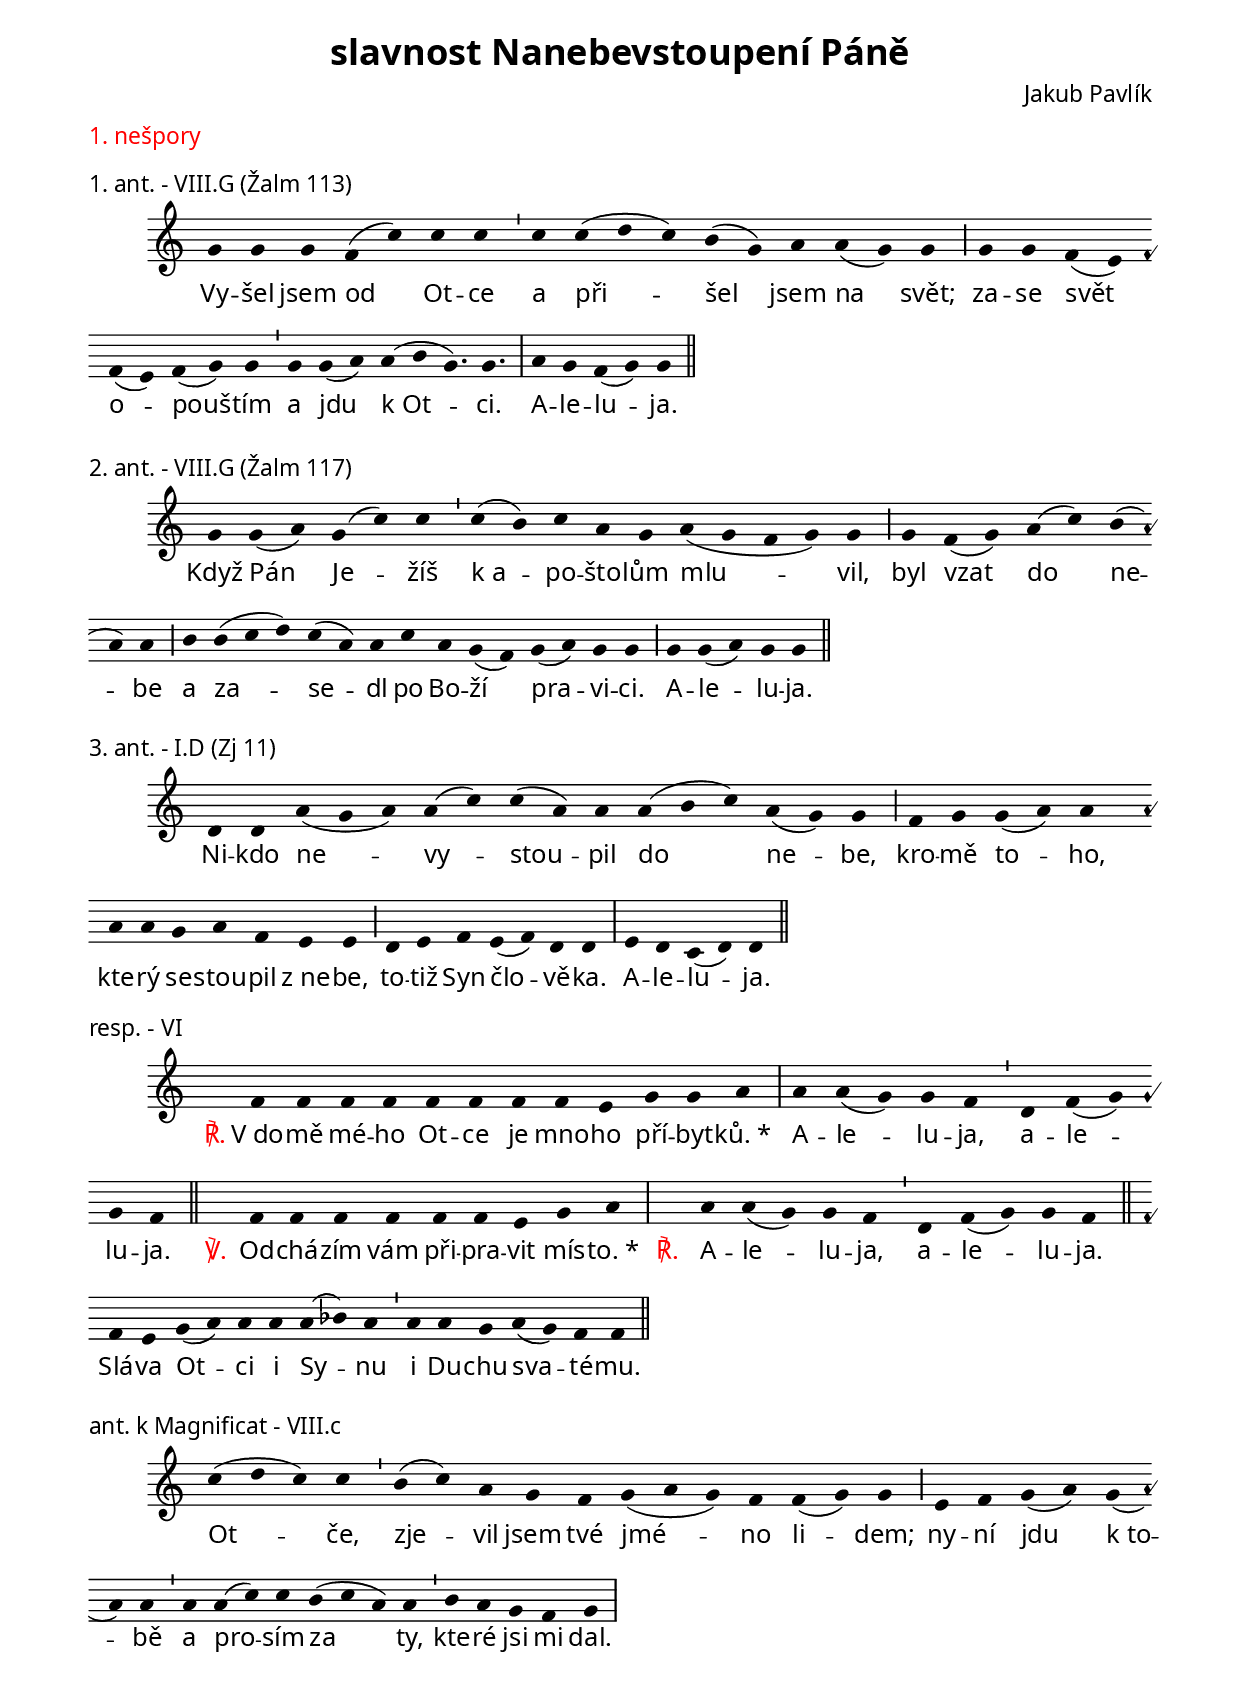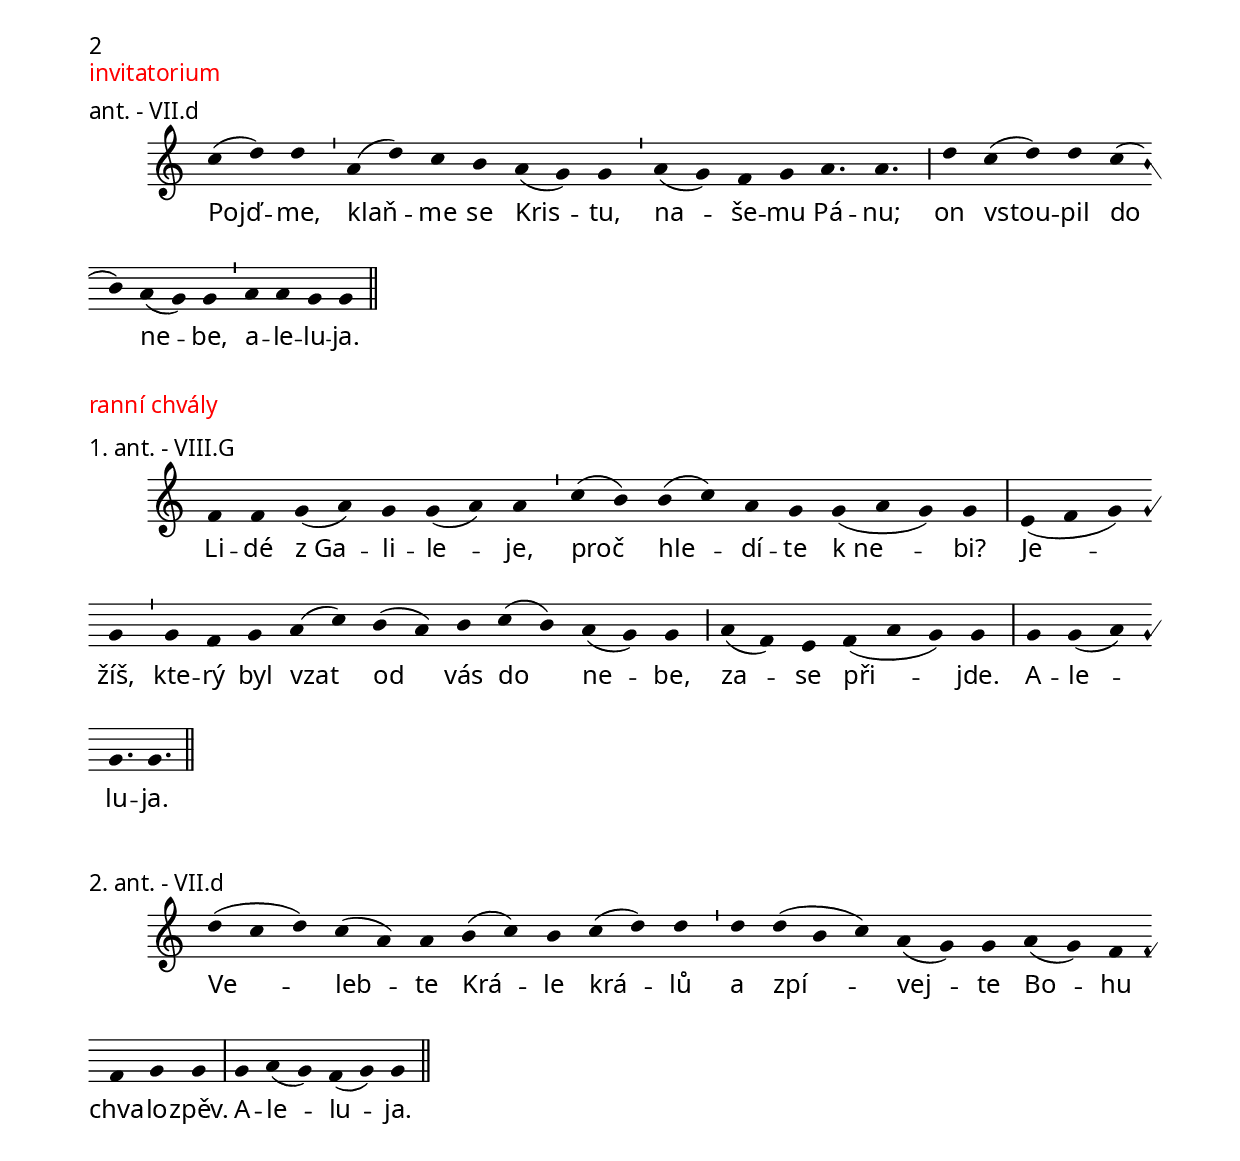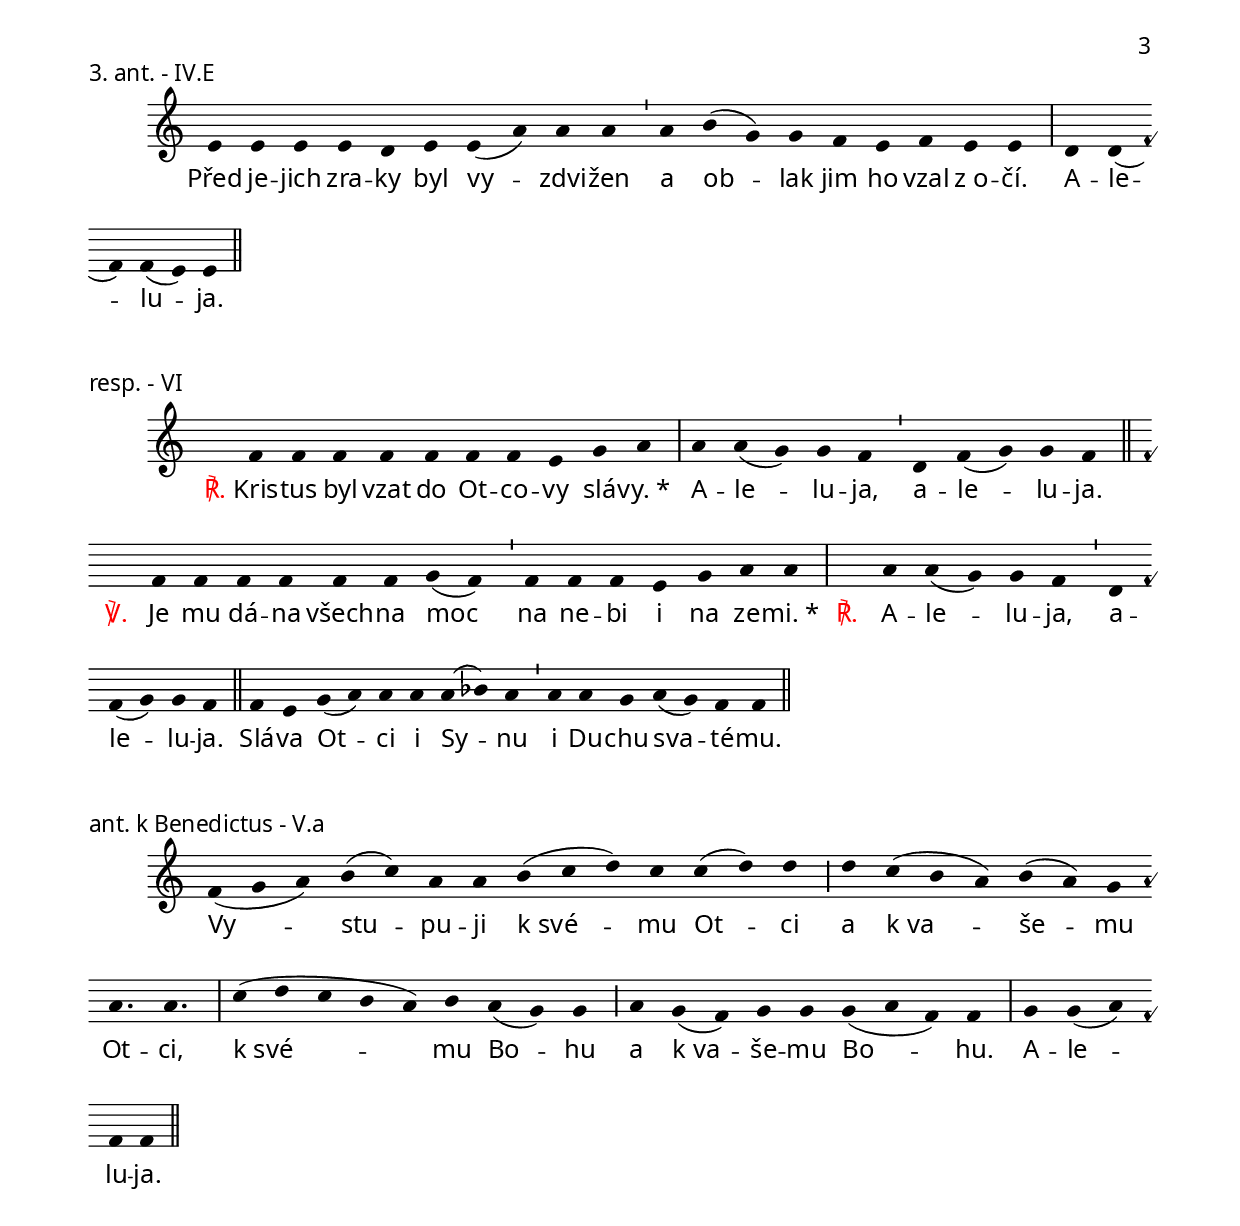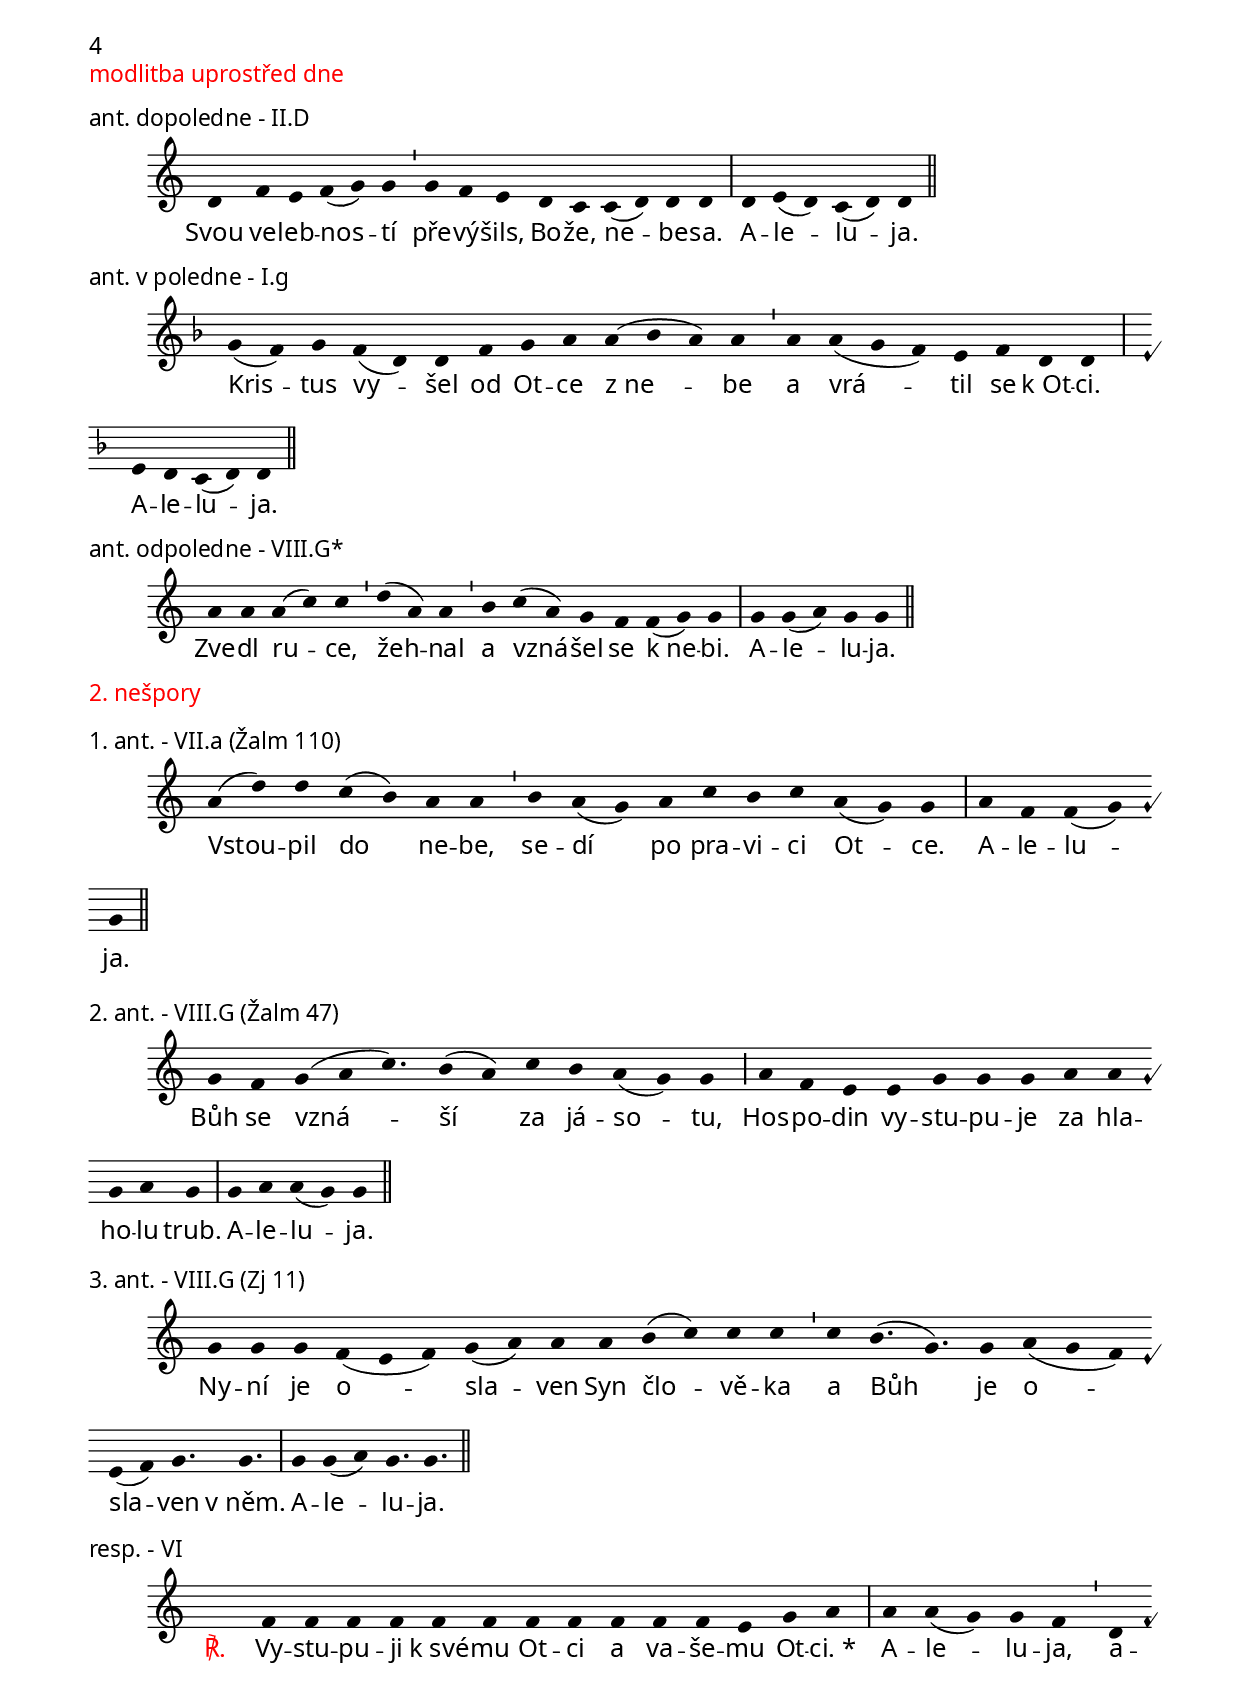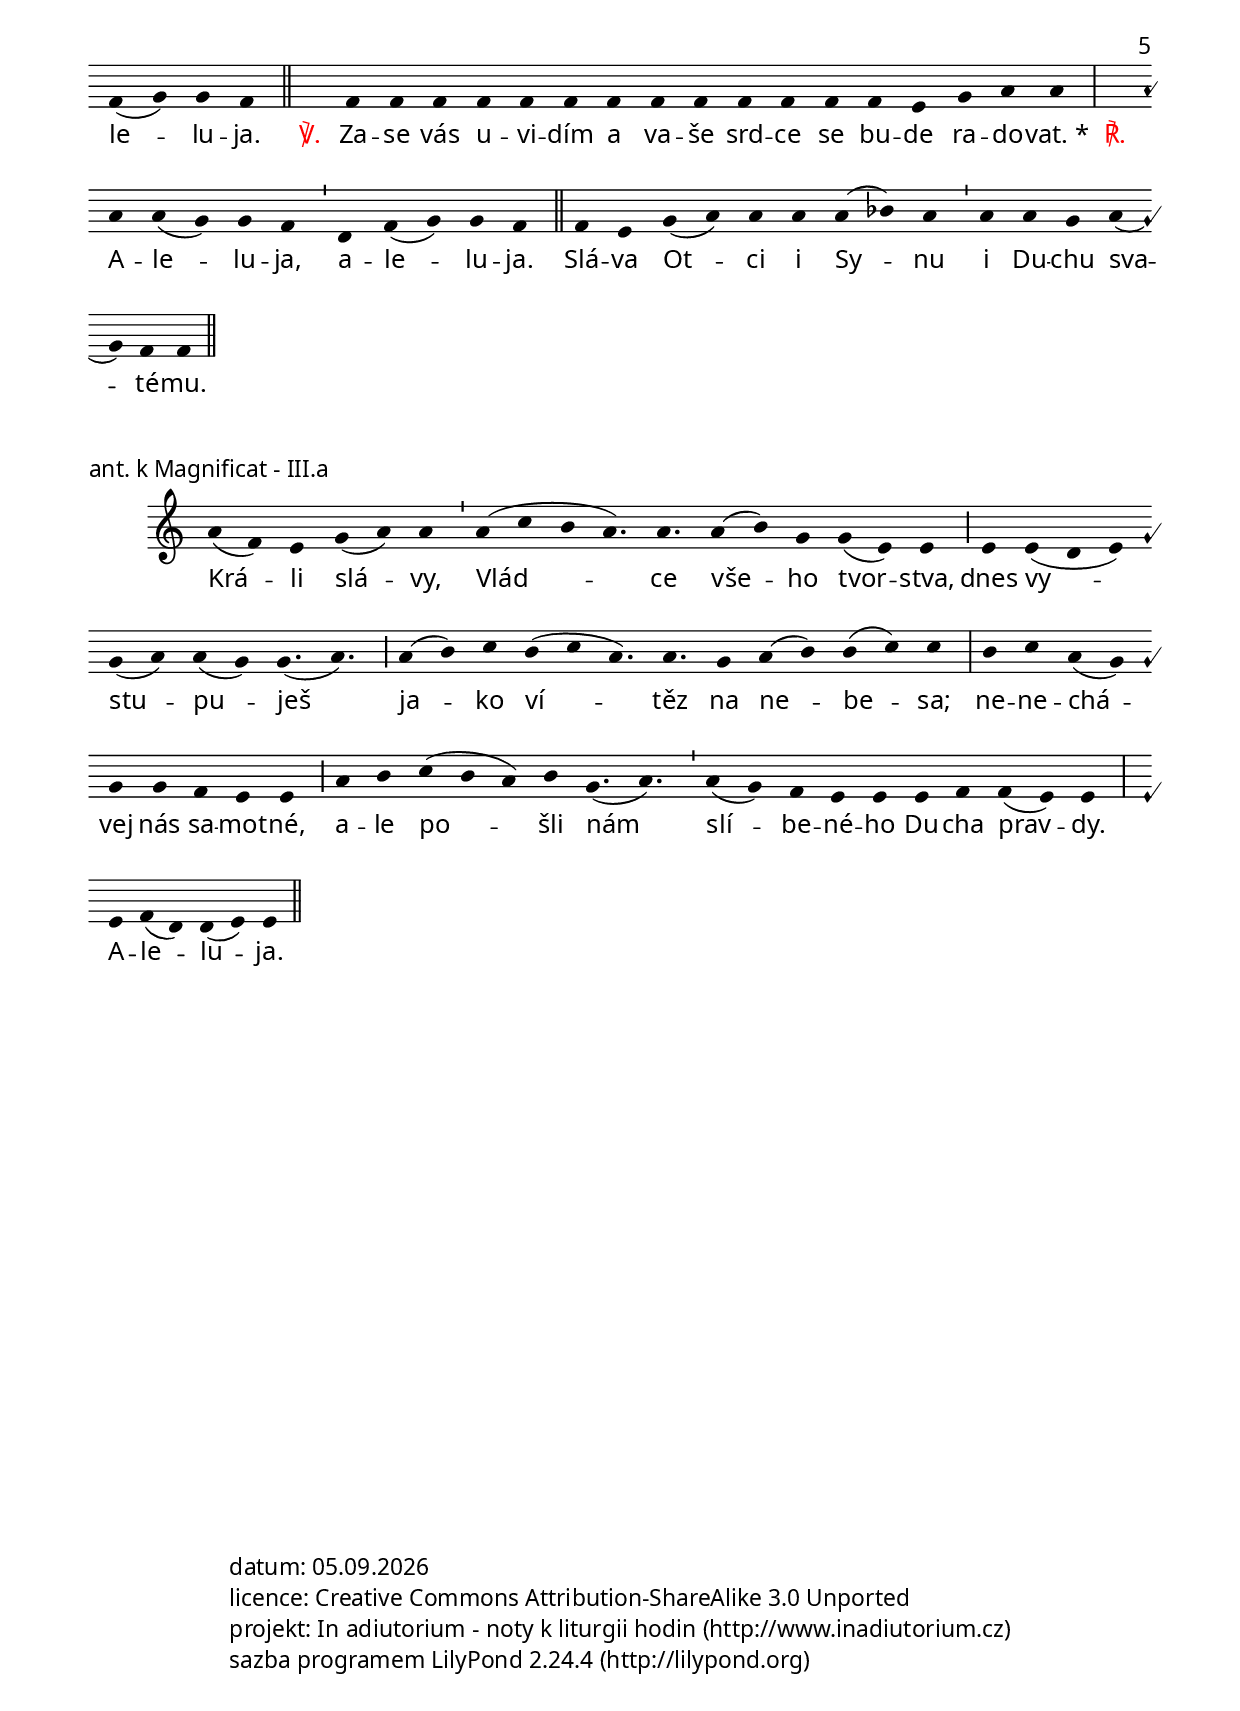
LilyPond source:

\version "2.14.2"

\header {
  title = "slavnost Nanebevstoupení Páně"
  composer = "Jakub Pavlík"
}

\include "spolecne.ly"
\include "dilyresponsorii.ly"

\markup {\nadpisHodinka {"1. nešpory"}}

\score {
  \relative c'' {
    \choralniRezim
    g4 g g f( c') c c \barMin
    c c( d c) b( g) a a( g) g \barMaior
    g g f( e) f( e) f( g) g \barMin
    g g( a) a( b g4.) g \barMax
    a4 g f( g) g \barFinalis
  }
  \addlyrics {
    Vy -- šel jsem od Ot -- ce 
    a při -- šel jsem na svět;
    za -- se svět o -- pouš -- tím a jdu k_Ot -- ci.
    A -- le -- lu -- ja.
  }
  \header {
    quid = "1. ant."
    modus = "VIII"
    differentia = "G" 
    psalmus = "Žalm 113"
    id = ""
    piece = \markup {\sestavTitulek}
  }
}

\score {
  \relative c'' {
    \choralniRezim
    g4 g( a) g( c) c \barMin c( b) c a g a( g f g) g \barMaior
    g f( g) a( c) b( a) a \barMaior
    b b( c d) c( a) a c a g( f) g( a) g g \barMaior
    g g( a) g g \barFinalis
  }
  \addlyrics {
    Když Pán Je -- žíš k_a -- po -- što -- lům mlu -- vil,
    byl vzat do ne -- be
    a za -- se -- dl po Bo -- ží pra -- vi -- ci.
    A -- le -- lu -- ja.
  }
  \header {
    quid = "2. ant."
    modus = "VIII"
    differentia = "G" 
    psalmus = "Žalm 117"
    id = ""
    piece = \markup {\sestavTitulek}
  }
}

\score {
  \relative c' {
    \choralniRezim
    d4 d a'( g a) a( c) c( a) a a( b c) a( g) g \barMaior
    f g g( a) a \bar"" a a g a f e e \barMaior
    d e f e( f) d d \barMax
    e d c( d) d \barFinalis
  }
  \addlyrics {
    Ni -- kdo ne -- vy -- stou -- pil do ne -- be,
    kro -- mě to -- ho, kte -- rý se -- stou -- pil z_ne -- be,
    to -- tiž Syn člo -- vě -- ka.
    A -- le -- lu -- ja.
  }
  \header {
    quid = "3. ant."
    modus = "I"
    differentia = "D" 
    psalmus = "Zj 11"
    id = ""
    piece = \markup {\sestavTitulek}
  }
}

\score {
  \relative c' {
    \choralniRezim
    
    % R
    \neviditelna f
    f4 f f f f f f f e g g a \barMax
    \respVIalelujaResponsum \barFinalis
    % V
    \neviditelna f
    f f f f f f e g a \barMax
    % R
    \neviditelna a
    \respVIalelujaResponsum \barFinalis
    % Slava
    \respVIalelujaDoxologie \barFinalis
  }
  \addlyrics {
    \Response V_do -- mě mé -- ho Ot -- ce je mno -- ho pří -- byt -- ků._* 
    \textRespAleluja
    \Verse Od -- chá -- zím vám při -- pra -- vit mís -- to._*
    \Response \textRespAleluja
    \textRespDoxologie
  }
  \header {
    quid = "resp."
    modus = "VI"
    id = ""
    piece = \markup {\sestavTitulekResp}
  }
}

\score {
  \relative c'' {
    \choralniRezim
    c( d c) c \barMin
    b( c) a g f g( a g) f f( g) g \barMaior
    e f g( a) g( a) a \barMin
    a a( c) c b( c a) a \barMin
    b a g f g \barMax
  }
  \addlyrics {
    Ot -- če, 
    zje -- vil jsem tvé jmé -- no li -- dem;
    ny -- ní jdu k_to -- bě
    a pro -- sím za ty, 
    kte -- ré jsi mi dal.
    A -- le -- lu -- ja.
  }
  \header {
    quid = "ant. k Magnificat"
    modus = "VIII"
    differentia = "c" 
    psalmus = ""
    id = ""
    piece = \markup {\sestavTitulekBezZalmu}
  }
}

\pageBreak % ZLOM

\markup {\nadpisHodinka {"invitatorium"}}

\score {
  \relative c'' {
    \choralniRezim
    c4( d) d \barMin a( d) c b a( g) g \barMin a( g) f g a4. a \barMaior
    d4 c( d) d c( b) a( g) g \barMin
    a a g g \barFinalis
  }
  \addlyrics {
    Pojď -- me,
    klaň -- me se Kris -- tu, na -- še -- mu Pá -- nu;
    on vstou -- pil do ne -- be, 
    a -- le -- lu -- ja.
  }
  \header {
    quid = "ant."
    modus = "VII"
    differentia = "d" 
    psalmus = ""
    piece = \markup {\sestavTitulekBezZalmu}
  }
}

\markup {\nadpisHodinka {"ranní chvály"}}

\score {
  \relative c' {
    \choralniRezim
    f4 f g( a) g g( a) a \barMin
    c( b) b( c) a g g( a g) g \barMax
    e( f g) g \barMin
    g f g a( c) b( a) b c( b) a( g) g \barMaior
    a( f) e f( a g) g \barMax
    g g( a) g4. g \barFinalis
  }
  \addlyrics {
    Li -- dé z_Ga -- li -- le -- je,
    proč hle -- dí -- te k_ne -- bi?
    Je -- žíš, 
    kte -- rý byl vzat od vás do ne -- be,
    za -- se při -- jde.
    A -- le -- lu -- ja.
  }
  \header {
    quid = "1. ant."
    modus = "VIII"
    differentia = "G" 
    psalmus = ""
    id = ""
    piece = \markup {\sestavTitulekBezZalmu}
  }
}

\score {
  \relative c'' {
    \choralniRezim
    d4( c d) c( a) a b( c) b c( d) d \barMin
    d d( b c) a( g) g a( g) f f g g \barMax
    g a( g) f( g) g \barFinalis
  }
  \addlyrics {
    Ve -- leb -- te Krá -- le krá -- lů
    a zpí -- vej -- te Bo -- hu chva -- lo -- zpěv.
    A -- le -- lu -- ja.
  }
  \header {
    quid = "2. ant."
    modus = "VII"
    differentia = "d" 
    psalmus = ""
    id = ""
    piece = \markup {\sestavTitulekBezZalmu}
  }
}

\score {
  \relative c' {
    \choralniRezim
    e4 e e e d e e( a) a a \barMin
    a b( g) g f e f e e \barMax
    d d( f) f( e) e \barFinalis
  }
  \addlyrics {
    Před je -- jich zra -- ky byl vy -- zdvi -- žen
    a ob -- lak jim ho vzal z_o -- čí.
    A -- le -- lu -- ja.
  }
  \header {
    quid = "3. ant."
    modus = "IV"
    differentia = "E" 
    psalmus = ""
    id = ""
    piece = \markup {\sestavTitulekBezZalmu}
  }
}

\score {
  \relative c' {
    \choralniRezim
    
    % R
    \neviditelna f
    f4 f f f f f f e g a \barMax
    \respVIalelujaResponsum \barFinalis
    % V
    \neviditelna f
    f f f f f f g( f) \barMin f f f e g a a \barMax
    % R
    \neviditelna a
    \respVIalelujaResponsum \barFinalis
    % Slava
    \respVIalelujaDoxologie \barFinalis
  }
  \addlyrics {
    \Response Kris -- tus byl vzat do Ot -- co -- vy slá -- vy._* \textRespAleluja
    \Verse Je mu dá -- na všech -- na moc na ne -- bi i na ze -- mi._*
    \Response \textRespAleluja
    \textRespDoxologie
  }
  \header {
    quid = "resp."
    modus = "VI"
    id = ""
    piece = \markup {\sestavTitulekResp}
  }
} 


\score {
  \relative c' {
    \choralniRezim
    f4( g a) b( c) a a b( c d) c c( d) d \barMaior
    d c( b a) b( a) g a4. a \barMax
    c4( d c b a) b a( g) g \barMaior
    a g( f) g g g( a f) f \barMax
    g g( a) f f \barFinalis
  }
  \addlyrics {
    Vy -- stu -- pu -- ji k_své -- mu Ot -- ci
    a k_va -- še -- mu Ot -- ci,
    k_své -- mu Bo -- hu
    a k_va -- še -- mu Bo -- hu.
    A -- le -- lu -- ja.
  }
  \header {
    quid = "ant. k Benedictus"
    modus = "V"
    differentia = "a" 
    psalmus = ""
    id = ""
    piece = \markup {\sestavTitulekBezZalmu}
  }
}

\pageBreak % ZLOM

\markup {\nadpisHodinka {"modlitba uprostřed dne"}}

\score {
  \relative c' {
    \choralniRezim
    d4 f e f( g) g \barMin
    g f e d c c( d) d d \barMax
    d e( d) c( d) d \barFinalis
  }
  \addlyrics {
    Svou ve -- leb -- nos -- tí 
    pře -- vý -- šils, Bo -- že, ne -- be -- sa.
    A -- le -- lu -- ja.
  }
  \header {
    quid = "ant. dopoledne"
    modus = "II"
    differentia = "D" 
    psalmus = ""
    id = ""
    piece = \markup {\sestavTitulekBezZalmu}
  }
}

\score {
  \relative c'' {
    \choralniRezim
    \key f \major
    g4( f) g f( d) d f g a a( bes a) a \barMin
    a a( g f) e f d d \barMax
    e d c( d) d \barFinalis
  }
  \addlyrics {
    Kris -- tus vy -- šel od Ot -- ce z_ne -- be
    a vrá -- til se k_Ot -- ci.
    A -- le -- lu -- ja.
  }
  \header {
    quid = "ant. v poledne"
    modus = "I"
    differentia = "g" 
    psalmus = ""
    id = ""
    piece = \markup {\sestavTitulekBezZalmu}
  }
}

\score {
  \relative c'' {
    \choralniRezim
    a4 a a( c) c \barMin
    d( a) a \barMin
    b c( a) g f f( g) g \barMax
    g g( a) g4 g \barFinalis
  }
  \addlyrics {
    Zve -- dl ru -- ce,
    žeh -- nal
    a vzná -- šel se k_ne -- bi.
    A -- le -- lu -- ja.
  }
  \header {
    quid = "ant. odpoledne"
    modus = "VIII"
    differentia = "G*" 
    psalmus = ""
    id = ""
    piece = \markup {\sestavTitulekBezZalmu}
  }
}

\markup {\nadpisHodinka {"2. nešpory"}}

\score {
  \relative c'' {
    \choralniRezim
    a( d) d c( b) a a \barMin
    b a( g) a c b c a( g) g \barMax
    a f f( g) g \barFinalis
  }
  \addlyrics {
    Vstou -- pil do ne -- be,
    se -- dí po pra -- vi -- ci Ot -- ce.
    A -- le -- lu -- ja.
  }
  \header {
    quid = "1. ant."
    modus = "VII"
    differentia = "a" 
    psalmus = "Žalm 110"
    id = ""
    piece = \markup {\sestavTitulek}
  }
}

\score {
  \relative c'' {
    \choralniRezim
    g4 f g( a c4.) b4( a) c b a( g) g \barMaior
    a f e e g g g a a g a g \barMax
    g a a( g) g \barFinalis
  }
  \addlyrics {
    Bůh se vzná -- ší za já -- so -- tu,
    Hos -- po -- din vy -- stu -- pu -- je za hla -- ho -- lu trub.
    A -- le -- lu -- ja.
  }
  \header {
    quid = "2. ant."
    modus = "VIII"
    differentia = "G" 
    psalmus = "Žalm 47"
    id = ""
    piece = \markup {\sestavTitulek}
  }
}

\score {
  \relative c'' {
    \choralniRezim
    g4 g g f( e f) g( a) a a b( c) c c \barMin
    c b4.( g) g4 a( g f) e( f) g4. g \barMax
    g4 g( a) g4. g \barFinalis
  }
  \addlyrics {
    Ny -- ní je o -- sla -- ven Syn člo -- vě -- ka
    a Bůh je o -- sla -- ven v_něm.
    A -- le -- lu -- ja.
  }
  \header {
    quid = "3. ant."
    modus = "VIII"
    differentia = "G" 
    psalmus = "Zj 11"
    id = ""
    piece = \markup {\sestavTitulek}
  }
}

\score {
  \relative c' {
    \choralniRezim
    
    % R
    \neviditelna f
    f4 f f f f f f f f f f e g a \barMax
    \respVIalelujaResponsum \barFinalis
    % V
    \neviditelna f
    f f f f f f f f f f f f f e g a a \barMax
    % R
    \neviditelna a
    \respVIalelujaResponsum \barFinalis
    % Slava
    \respVIalelujaDoxologie \barFinalis
  }
  \addlyrics {
    \Response Vy -- stu -- pu -- ji k_své -- mu Ot -- ci a va -- še -- mu Ot -- ci._* \textRespAleluja
    \Verse Za -- se vás u -- vi -- dím a va -- še srd -- ce se bu -- de ra -- do -- vat._*
    \Response \textRespAleluja
    \textRespDoxologie
  }
  \header {
    quid = "resp."
    modus = "VI"
    id = ""
    piece = \markup {\sestavTitulekResp}
  }
} 

\score {
  \relative c'' {
    \choralniRezim
    a4( f) e g( a) a \barMin
    a( c b a4.) a a4( b) g g( e) e \barMaior
    e e( d e) g( a) a( g) g4.( a) \barMaior
    a4( b) c b( c a4.) a g4 a( b) b( c) c \barMax
    
    b c a( g) g g f e e \barMaior
    a b c( b a) b g4.( a) \barMin
    a4( g) f e e e f f( e) e \barMax
    e f( d) d( e) e \barFinalis
  }
  \addlyrics {
    Krá -- li slá -- vy,
    Vlád -- ce vše -- ho tvor -- stva,
    dnes vy -- stu -- pu -- ješ 
    ja -- ko ví -- těz na ne -- be -- sa;
    
    ne -- ne -- chá -- vej nás sa -- mot -- né,
    a -- le po -- šli nám slí -- be -- né -- ho Du -- cha prav -- dy.
    A -- le -- lu -- ja.
  }
  \header {
    quid = "ant. k Magnificat"
    modus = "III"
    differentia = "a" 
    psalmus = ""
    id = ""
    piece = \markup {\sestavTitulekBezZalmu}
  }
}